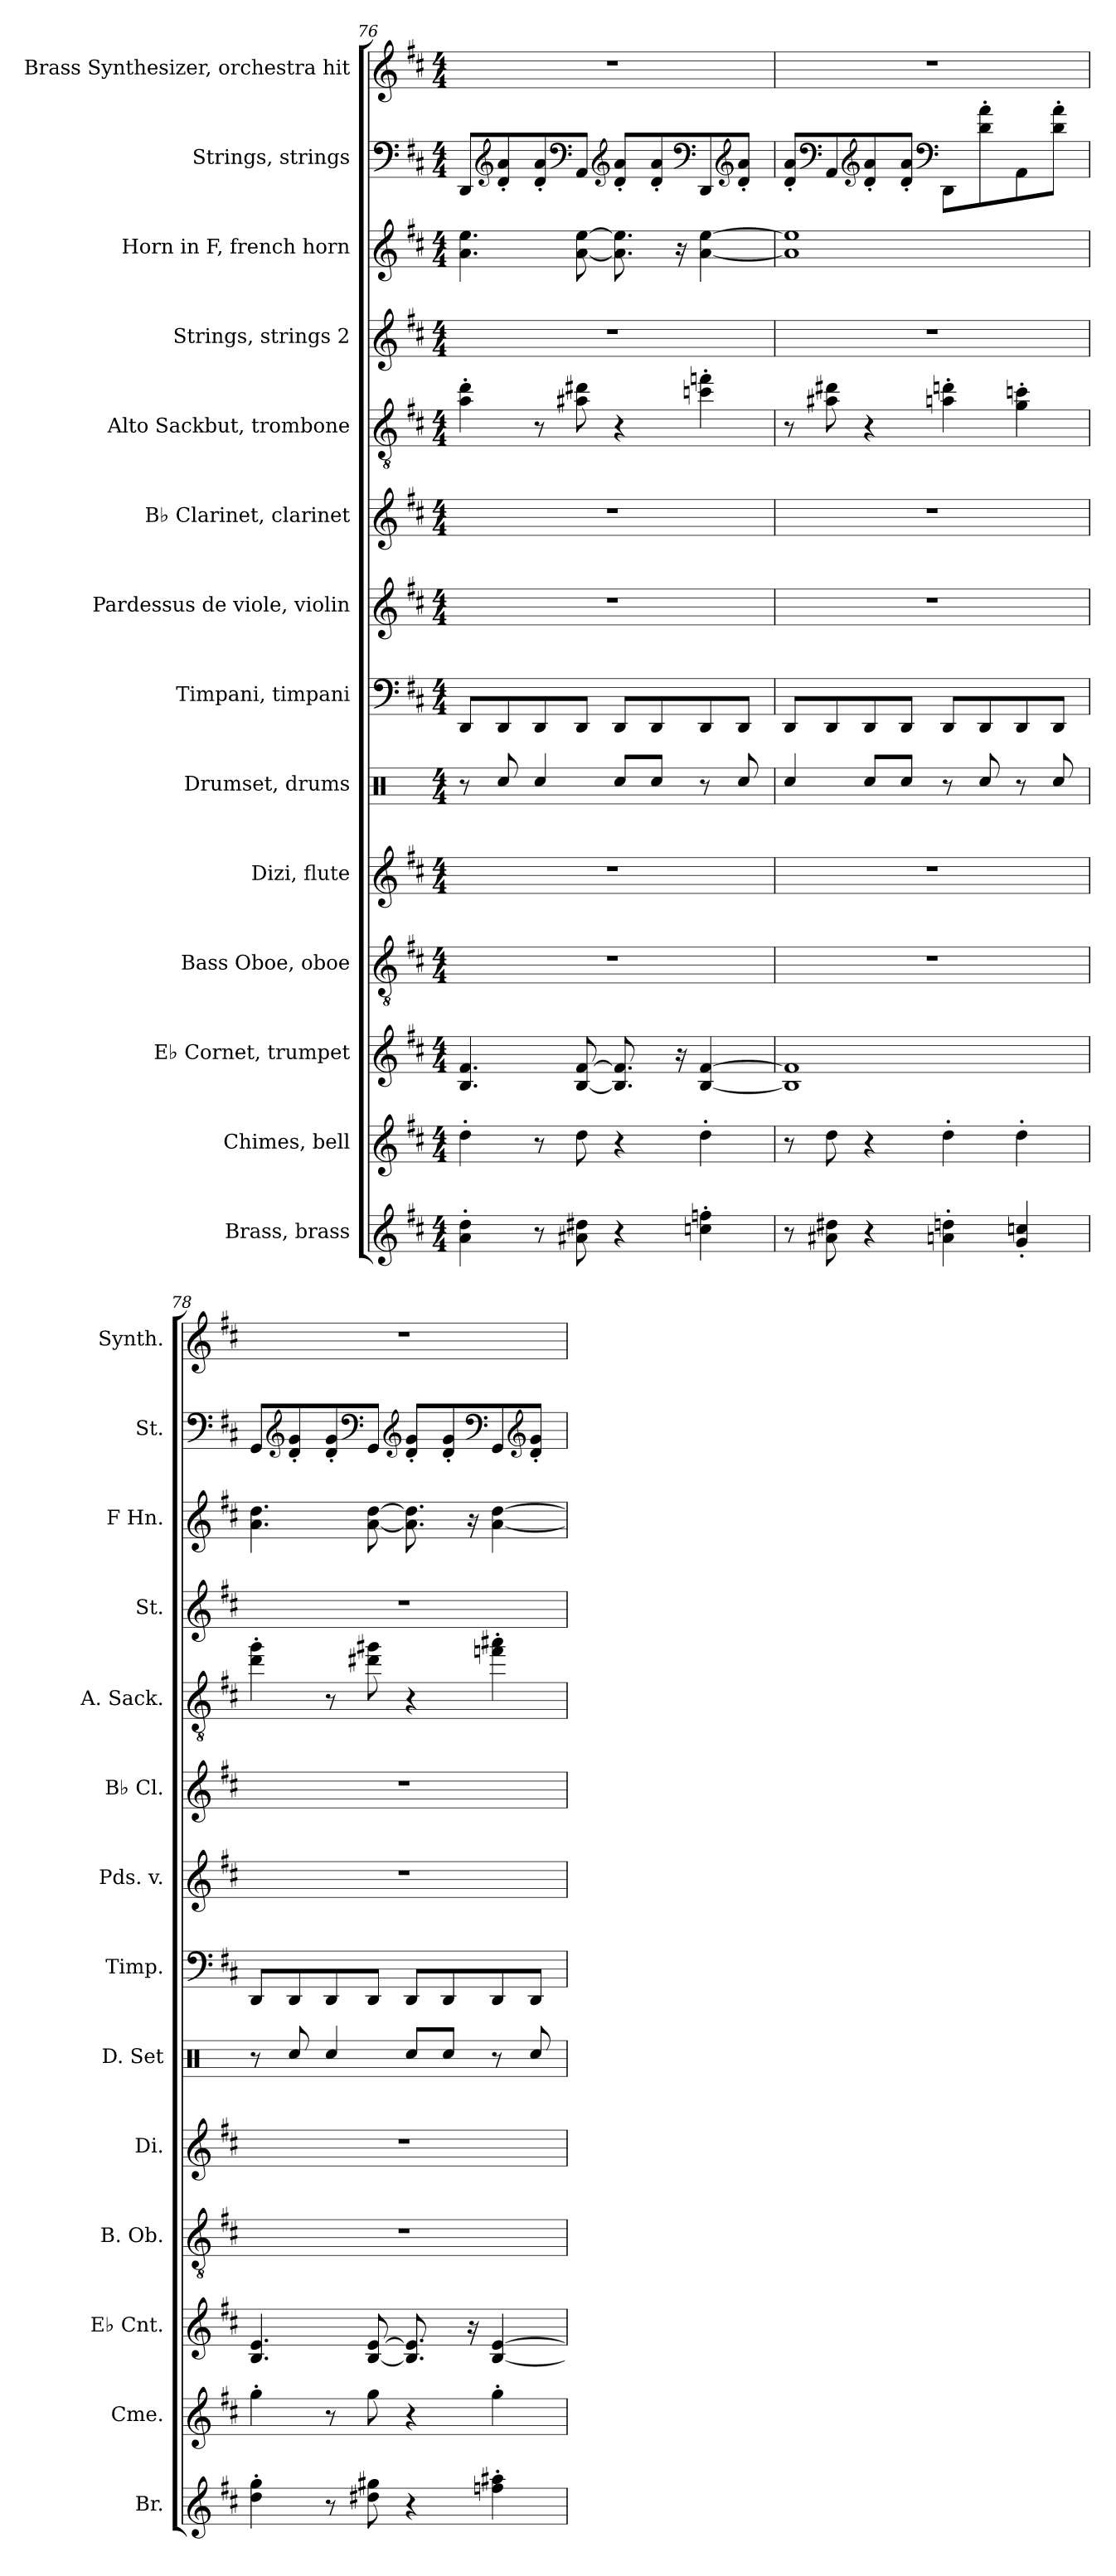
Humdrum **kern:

**kern	**kern	**kern	**kern	**kern	**kern	**kern	**kern	**kern	**kern	**kern	**kern	**kern	**kern
*part14	*part13	*part12	*part11	*part10	*part9	*part8	*part7	*part6	*part5	*part4	*part3	*part2	*part1
*staff14	*staff13	*staff12	*staff11	*staff10	*staff9	*staff8	*staff7	*staff6	*staff5	*staff4	*staff3	*staff2	*staff1
*I"Brass, brass	*I"Chimes, bell	*I"E♭ Cornet, trumpet	*I"Bass Oboe, oboe	*I"Dizi, flute	*I"Drumset, drums	*I"Timpani, timpani	*I"Pardessus de viole, violin	*I"B♭ Clarinet, clarinet	*I"Alto Sackbut, trombone	*I"Strings, strings 2	*I"Horn in F, french horn	*I"Strings, strings	*I"Brass Synthesizer, orchestra hit
*I'Br.	*I'Cme.	*I'E♭ Cnt.	*I'B. Ob.	*I'Di.	*I'D. Set	*I'Timp.	*I'Pds. v.	*I'B♭ Cl.	*I'A. Sack.	*I'St.	*I'F Hn.	*I'St.	*I'Synth.
!!LO:PB:g=z
*clefG2	*clefG2	*clefG2	*clefGv2	*clefG2	*clefX	*clefF4	*clefG2	*clefG2	*clefGv2	*clefG2	*clefG2	*clefF4	*clefG2
*	*	*ITrd1c2	*	*ITrd-7c-12	*	*	*	*ITrd1c2	*	*	*ITrd4c7	*	*
*k[f#c#]	*k[f#c#]	*k[]	*k[f#c#]	*k[f#c#]	*k[]	*k[f#c#]	*k[f#c#]	*k[]	*k[f#c#]	*k[f#c#]	*k[f#]	*k[f#c#]	*k[f#c#]
*M4/4	*M4/4	*M4/4	*M4/4	*M4/4	*M4/4	*M4/4	*M4/4	*M4/4	*M4/4	*M4/4	*M4/4	*M4/4	*M4/4
=76	=76	=76	=76	=76	=76	=76	=76	=76	=76	=76	=76	=76	=76
4a\' 4dd\'	4dd'\	4.A/ 4.e/	1r	1r	8r	8DD/L	1r	1r	4a\' 4dd\'	1r	4.d\ 4.a\	8DD/L	1r
*	*	*	*	*	*	*	*	*	*	*	*	*clefG2	*
.	.	.	.	.	8Rcc/	8DD/	.	.	.	.	.	8d/' 8a/'	.
8r	8r	.	.	.	4Rcc/	8DD/	.	.	8r	.	.	8d/' 8a/'	.
*	*	*	*	*	*	*	*	*	*	*	*	*clefF4	*
8a#X\ 8dd#X\	8dd\	[8A/ [8e/	.	.	.	8DD/J	.	.	8a#X\ 8dd#X\	.	[8d\ [8a\	8AA/J	.
*	*	*	*	*	*	*	*	*	*	*	*	*clefG2	*
4r	4r	8.A/] 8.e/]	.	.	8Rcc/L	8DD/L	.	.	4r	.	8.d\] 8.a\]	8d/' 8a/'L	.
.	.	.	.	.	8Rcc/J	8DD/	.	.	.	.	.	8d/' 8a/'	.
.	.	16r	.	.	.	.	.	.	.	.	16r	.	.
*	*	*	*	*	*	*	*	*	*	*	*	*clefF4	*
4ccn\' 4ffn\'	4dd'\	[4A/ [4e/	.	.	8r	8DD/	.	.	4ccn\' 4ffn\'	.	[4d\ [4a\	8DD/	.
*	*	*	*	*	*	*	*	*	*	*	*	*clefG2	*
.	.	.	.	.	8Rcc/	8DD/J	.	.	.	.	.	8d/' 8a/'J	.
=77	=77	=77	=77	=77	=77	=77	=77	=77	=77	=77	=77	=77	=77
8r	8r	1A] 1e]	1r	1r	4Rcc/	8DD/L	1r	1r	8r	1r	1d] 1a]	8d/' 8a/'L	1r
*	*	*	*	*	*	*	*	*	*	*	*	*clefF4	*
8a#X\ 8dd#X\	8dd\	.	.	.	.	8DD/	.	.	8a#X\ 8dd#X\	.	.	8AA/	.
*	*	*	*	*	*	*	*	*	*	*	*	*clefG2	*
4r	4r	.	.	.	8Rcc/L	8DD/	.	.	4r	.	.	8d/' 8a/'	.
.	.	.	.	.	8Rcc/J	8DD/J	.	.	.	.	.	8d/' 8a/'J	.
*	*	*	*	*	*	*	*	*	*	*	*	*clefF4	*
4an\' 4ddn\'	4dd'\	.	.	.	8r	8DD/L	.	.	4an\' 4ddn\'	.	.	8DD\L	.
.	.	.	.	.	8Rcc/	8DD/	.	.	.	.	.	8d\' 8a\'	.
4g/' 4ccn/'	4dd'\	.	.	.	8r	8DD/	.	.	4g\' 4ccn\'	.	.	8AA\	.
.	.	.	.	.	8Rcc/	8DD/J	.	.	.	.	.	8d\' 8a\'J	.
!!LO:PB:g=z
=78	=78	=78	=78	=78	=78	=78	=78	=78	=78	=78	=78	=78	=78
4dd\' 4gg\'	4gg'\	4.A/ 4.d/	1r	1r	8r	8DD/L	1r	1r	4dd\' 4gg\'	1r	4.d\ 4.g\	8GG/L	1r
*	*	*	*	*	*	*	*	*	*	*	*	*clefG2	*
.	.	.	.	.	8Rcc/	8DD/	.	.	.	.	.	8d/' 8g/'	.
8r	8r	.	.	.	4Rcc/	8DD/	.	.	8r	.	.	8d/' 8g/'	.
*	*	*	*	*	*	*	*	*	*	*	*	*clefF4	*
8dd#X\ 8gg#X\	8gg\	[8A/ [8d/	.	.	.	8DD/J	.	.	8dd#X\ 8gg#X\	.	[8d\ [8g\	8GG/J	.
*	*	*	*	*	*	*	*	*	*	*	*	*clefG2	*
4r	4r	8.A/] 8.d/]	.	.	8Rcc/L	8DD/L	.	.	4r	.	8.d\] 8.g\]	8d/' 8g/'L	.
.	.	.	.	.	8Rcc/J	8DD/	.	.	.	.	.	8d/' 8g/'	.
.	.	16r	.	.	.	.	.	.	.	.	16r	.	.
*	*	*	*	*	*	*	*	*	*	*	*	*clefF4	*
4ffn\' 4aa#X\'	4gg'\	[4A/ [4d/	.	.	8r	8DD/	.	.	4ffn\' 4aa#X\'	.	[4d\ [4g\	8GG/	.
*	*	*	*	*	*	*	*	*	*	*	*	*clefG2	*
.	.	.	.	.	8Rcc/	8DD/J	.	.	.	.	.	8d/' 8g/'J	.
=	=	=	=	=	=	=	=	=	=	=	=	=	=
*-	*-	*-	*-	*-	*-	*-	*-	*-	*-	*-	*-	*-	*-
